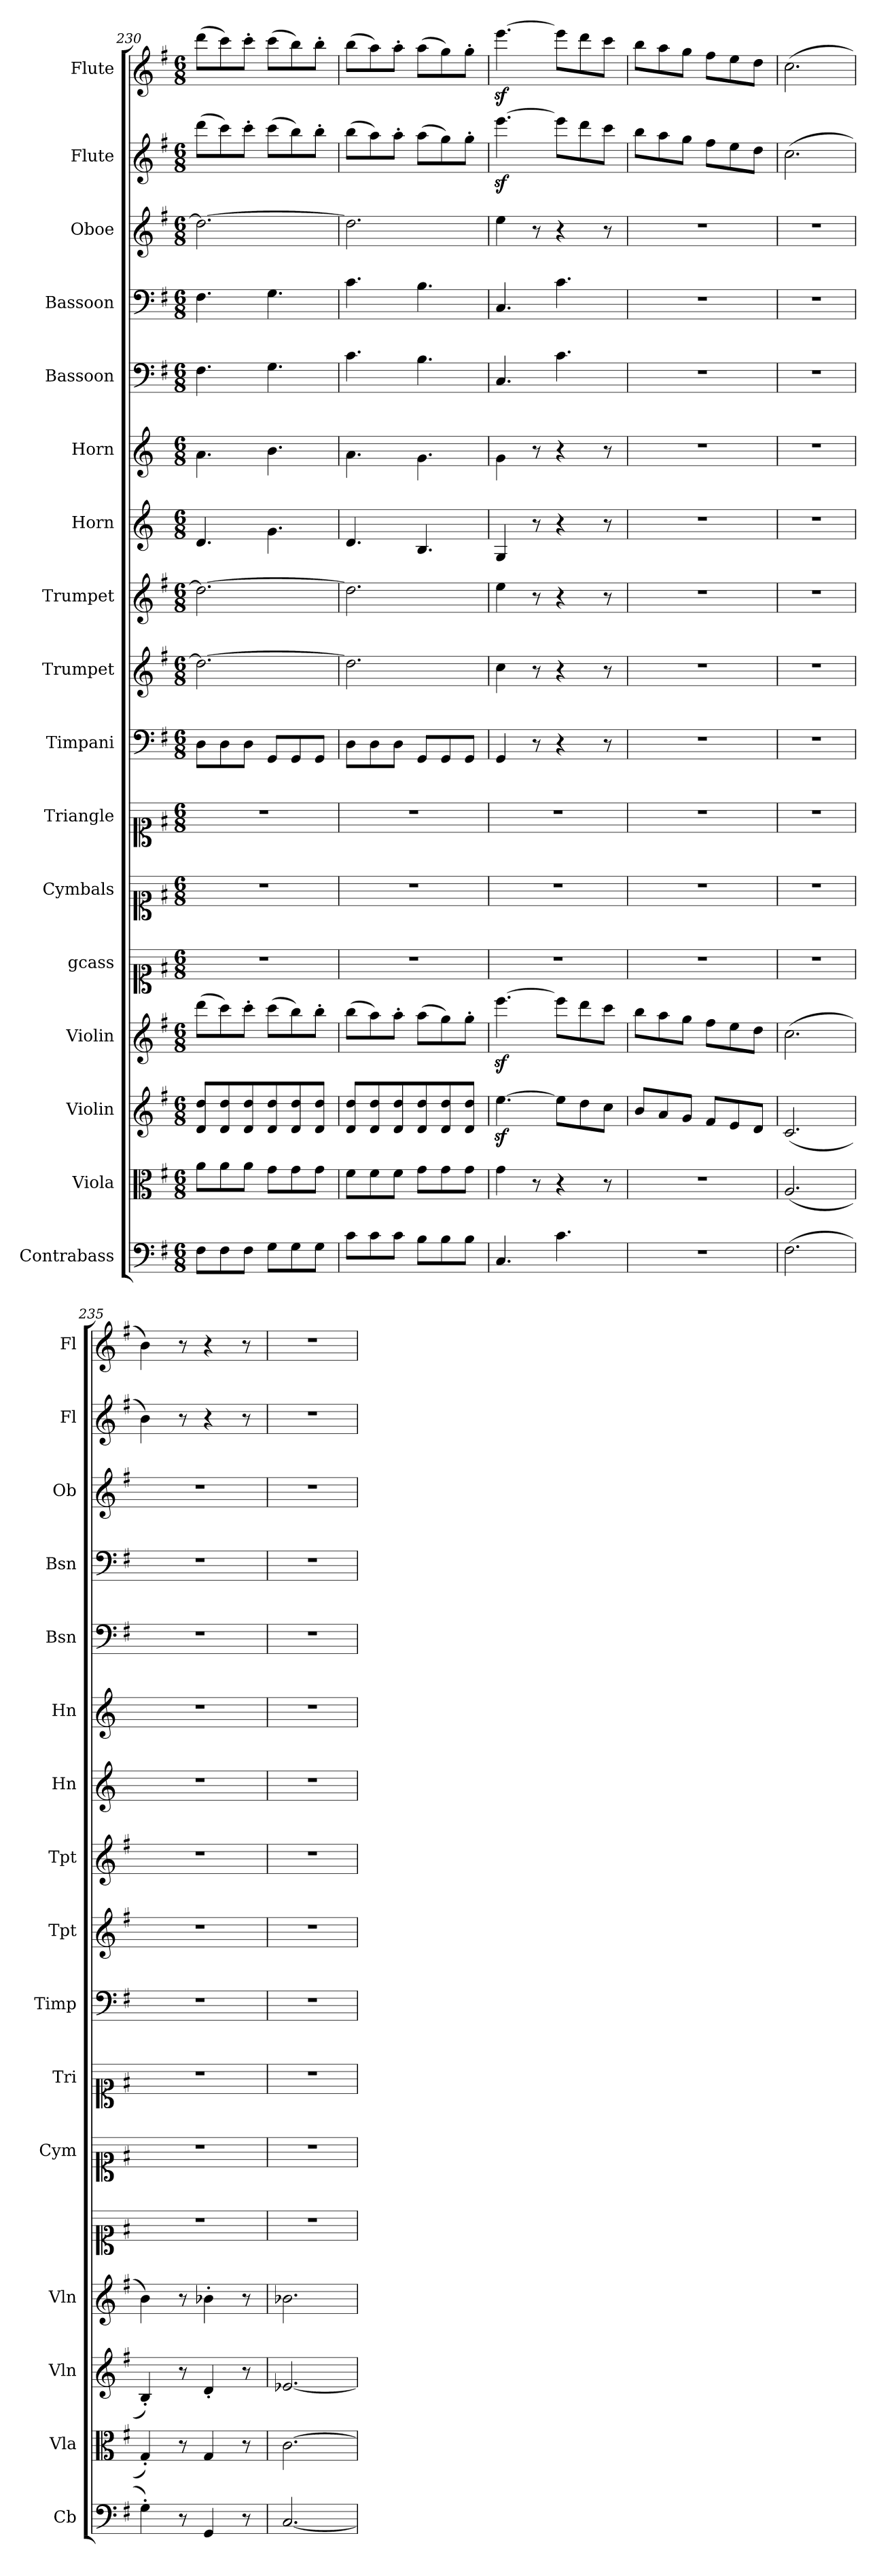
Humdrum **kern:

**kern	**kern	**kern	**kern	**kern	**kern	**kern	**kern	**kern	**kern	**kern	**kern	**kern	**kern	**kern	**kern	**kern
*part17	*part16	*part15	*part14	*part13	*part12	*part11	*part10	*part9	*part8	*part7	*part6	*part5	*part4	*part3	*part2	*part1
*staff17	*staff16	*staff15	*staff14	*staff13	*staff12	*staff11	*staff10	*staff9	*staff8	*staff7	*staff6	*staff5	*staff4	*staff3	*staff2	*staff1
*I"Contrabass	*I"Viola	*I"Violin	*I"Violin	*I"gcass	*I"Cymbals	*I"Triangle	*I"Timpani	*I"Trumpet	*I"Trumpet	*I"Horn	*I"Horn	*I"Bassoon	*I"Bassoon	*I"Oboe	*I"Flute	*I"Flute
*I'Cb	*I'Vla	*I'Vln	*I'Vln	*	*I'Cym	*I'Tri	*I'Timp	*I'Tpt	*I'Tpt	*I'Hn	*I'Hn	*I'Bsn	*I'Bsn	*I'Ob	*I'Fl	*I'Fl
*clefF4	*clefC3	*clefG2	*clefG2	*clefC1	*clefC1	*clefC1	*clefF4	*clefG2	*clefG2	*clefG2	*clefG2	*clefF4	*clefF4	*clefG2	*clefG2	*clefG2
*k[f#]	*k[f#]	*k[f#]	*k[f#]	*k[f#]	*k[f#]	*k[f#]	*k[f#]	*k[f#]	*k[f#]	*k[]	*k[]	*k[f#]	*k[f#]	*k[f#]	*k[f#]	*k[f#]
*M6/8	*M6/8	*M6/8	*M6/8	*M6/8	*M6/8	*M6/8	*M6/8	*M6/8	*M6/8	*M6/8	*M6/8	*M6/8	*M6/8	*M6/8	*M6/8	*M6/8
=230	=230	=230	=230	=230	=230	=230	=230	=230	=230	=230	=230	=230	=230	=230	=230	=230
8F#\L	8a\L	8d/ 8dd/L	(8ddd\L	2.r	2.r	2.r	8D\L	2.dd\_	2.dd\_	4.d/	4.a\	4.F#\	4.F#\	2.dd\_	(8ddd\L	(8ddd\L
8F#\	8a\	8d/ 8dd/	8ccc\)	.	.	.	8D\	.	.	.	.	.	.	.	8ccc\)	8ccc\)
8F#\J	8a\J	8d/ 8dd/	8ccc'\J	.	.	.	8D\J	.	.	.	.	.	.	.	8ccc'\J	8ccc'\J
8G\L	8g\L	8d/ 8dd/	(8ccc\L	.	.	.	8GG/L	.	.	4.g\	4.b\	4.G\	4.G\	.	(8ccc\L	(8ccc\L
8G\	8g\	8d/ 8dd/	8bb\)	.	.	.	8GG/	.	.	.	.	.	.	.	8bb\)	8bb\)
8G\J	8g\J	8d/ 8dd/J	8bb'\J	.	.	.	8GG/J	.	.	.	.	.	.	.	8bb'\J	8bb'\J
=231	=231	=231	=231	=231	=231	=231	=231	=231	=231	=231	=231	=231	=231	=231	=231	=231
8c\L	8f#\L	8d/ 8dd/L	(8bb\L	2.r	2.r	2.r	8D\L	2.dd\]	2.dd\]	4.d/	4.a\	4.c\	4.c\	2.dd\]	(8bb\L	(8bb\L
8c\	8f#\	8d/ 8dd/	8aa\)	.	.	.	8D\	.	.	.	.	.	.	.	8aa\)	8aa\)
8c\J	8f#\J	8d/ 8dd/	8aa'\J	.	.	.	8D\J	.	.	.	.	.	.	.	8aa'\J	8aa'\J
8B\L	8g\L	8d/ 8dd/	(8aa\L	.	.	.	8GG/L	.	.	4.B/	4.g\	4.B\	4.B\	.	(8aa\L	(8aa\L
8B\	8g\	8d/ 8dd/	8gg\)	.	.	.	8GG/	.	.	.	.	.	.	.	8gg\)	8gg\)
8B\J	8g\J	8d/ 8dd/J	8gg'\J	.	.	.	8GG/J	.	.	.	.	.	.	.	8gg'\J	8gg'\J
=232	=232	=232	=232	=232	=232	=232	=232	=232	=232	=232	=232	=232	=232	=232	=232	=232
4.C/	4g\	[4.eez\	[4.eeez\	2.r	2.r	2.r	4GG/	4cc\	4ee\	4G/	4g\	4.C/	4.C/	4ee\	[4.eeez\	[4.eeez\
.	8r	.	.	.	.	.	8r	8r	8r	8r	8r	.	.	8r	.	.
4.c\	4r	8ee\L]	8eee\L]	.	.	.	4r	4r	4r	4r	4r	4.c\	4.c\	4r	8eee\L]	8eee\L]
.	.	8dd\	8ddd\	.	.	.	.	.	.	.	.	.	.	.	8ddd\	8ddd\
.	8r	8cc\J	8ccc\J	.	.	.	8r	8r	8r	8r	8r	.	.	8r	8ccc\J	8ccc\J
=233	=233	=233	=233	=233	=233	=233	=233	=233	=233	=233	=233	=233	=233	=233	=233	=233
2.r	2.r	8b/L	8bb\L	2.r	2.r	2.r	2.r	2.r	2.r	2.r	2.r	2.r	2.r	2.r	8bb\L	8bb\L
.	.	8a/	8aa\	.	.	.	.	.	.	.	.	.	.	.	8aa\	8aa\
.	.	8g/J	8gg\J	.	.	.	.	.	.	.	.	.	.	.	8gg\J	8gg\J
.	.	8f#/L	8ff#\L	.	.	.	.	.	.	.	.	.	.	.	8ff#\L	8ff#\L
.	.	8e/	8ee\	.	.	.	.	.	.	.	.	.	.	.	8ee\	8ee\
.	.	8d/J	8dd\J	.	.	.	.	.	.	.	.	.	.	.	8dd\J	8dd\J
=234	=234	=234	=234	=234	=234	=234	=234	=234	=234	=234	=234	=234	=234	=234	=234	=234
(2.F#\	(2.A/	(2.c/	(2.cc\	2.r	2.r	2.r	2.r	2.r	2.r	2.r	2.r	2.r	2.r	2.r	(2.cc\	(2.cc\
=235	=235	=235	=235	=235	=235	=235	=235	=235	=235	=235	=235	=235	=235	=235	=235	=235
4G'\)	4G'/)	4B'/)	4b\)	2.r	2.r	2.r	2.r	2.r	2.r	2.r	2.r	2.r	2.r	2.r	4b\)	4b\)
8r	8r	8r	8r	.	.	.	.	.	.	.	.	.	.	.	8r	8r
4GG/	4G/	4d'/	4b-X'\	.	.	.	.	.	.	.	.	.	.	.	4r	4r
8r	8r	8r	8r	.	.	.	.	.	.	.	.	.	.	.	8r	8r
=236	=236	=236	=236	=236	=236	=236	=236	=236	=236	=236	=236	=236	=236	=236	=236	=236
[2.C/	[2.c\	[2.e-X/	2.b-X\	2.r	2.r	2.r	2.r	2.r	2.r	2.r	2.r	2.r	2.r	2.r	2.r	2.r
=	=	=	=	=	=	=	=	=	=	=	=	=	=	=	=	=
*-	*-	*-	*-	*-	*-	*-	*-	*-	*-	*-	*-	*-	*-	*-	*-	*-
